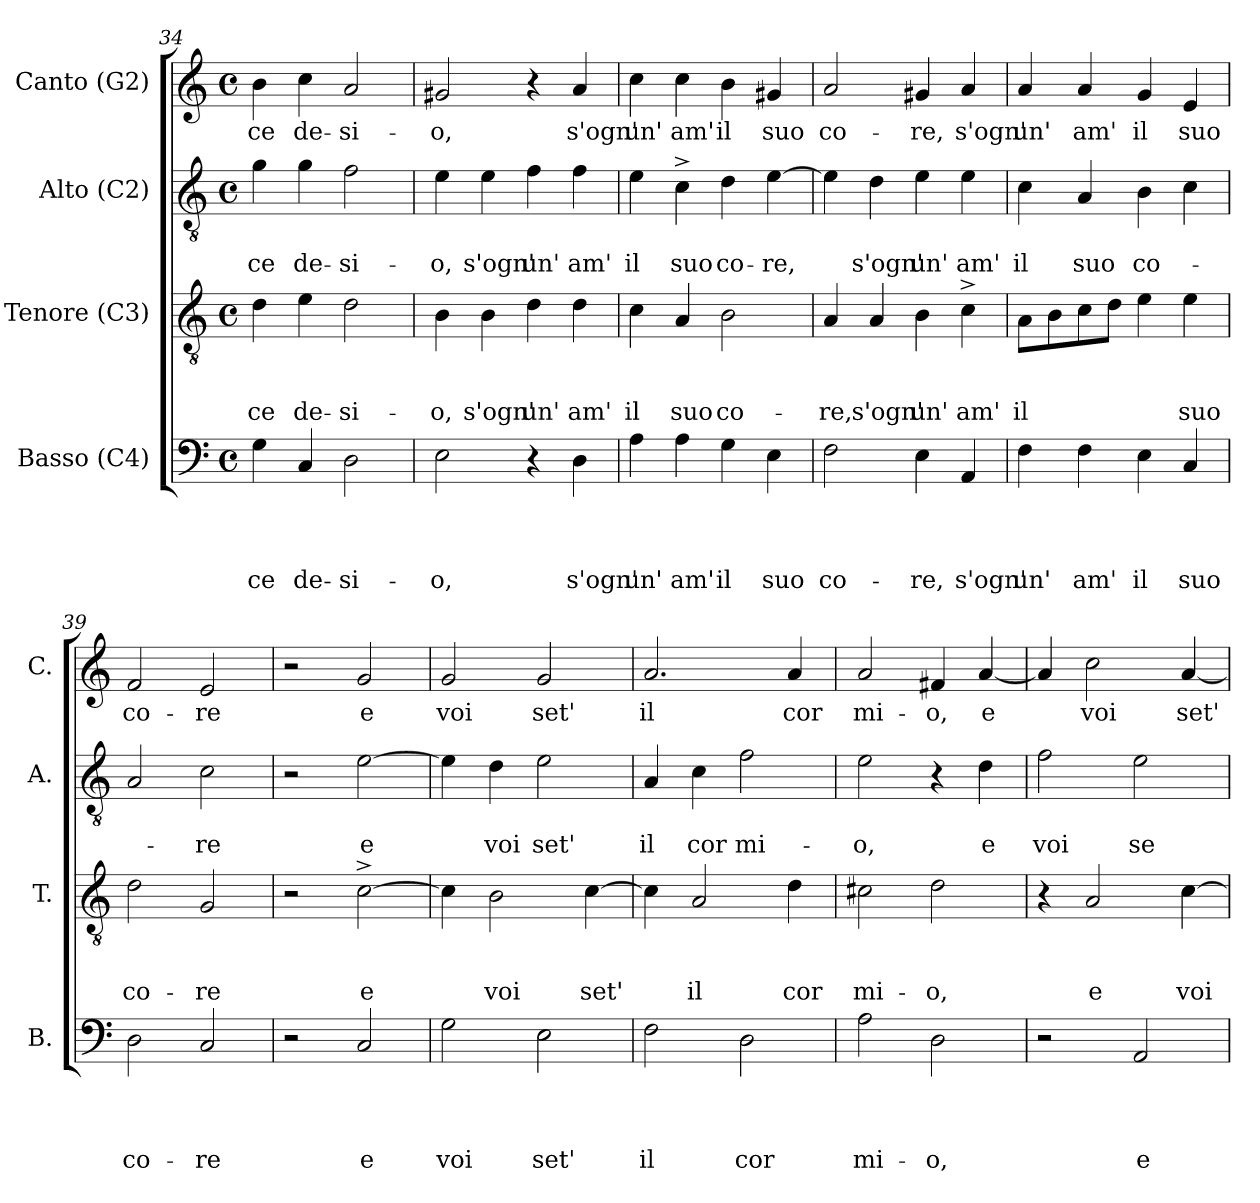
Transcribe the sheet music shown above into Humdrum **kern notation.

**kern	**text	**text	**text	**text	**kern	**text	**text	**text	**kern	**text	**text	**kern	**text
*part4	*part4	*part4	*part4	*part4	*part3	*part3	*part3	*part3	*part2	*part2	*part2	*part1	*part1
*staff4	*staff4	*staff4	*staff4	*staff4	*staff3	*staff3	*staff3	*staff3	*staff2	*staff2	*staff2	*staff1	*staff1
*I"Basso (C4)	*	*	*	*	*I"Tenore (C3)	*	*	*	*I"Alto (C2)	*	*	*I"Canto (G2)	*
*I'B.	*	*	*	*	*I'T.	*	*	*	*I'A.	*	*	*I'C.	*
*clefF4	*	*	*	*	*clefGv2	*	*	*	*clefGv2	*	*	*clefG2	*
*k[]	*	*	*	*	*k[]	*	*	*	*k[]	*	*	*k[]	*
*C:	*	*	*	*	*C:	*	*	*	*C:	*	*	*C:	*
*M4/4	*	*	*	*	*M4/4	*	*	*	*M4/4	*	*	*M4/4	*
*met(c)	*	*	*	*	*met(c)	*	*	*	*met(c)	*	*	*met(c)	*
=34	=34	=34	=34	=34	=34	=34	=34	=34	=34	=34	=34	=34	=34
!	!	!	!	!LO:LY:b	!	!	!	!LO:LY:b	!	!	!LO:LY:b	!	!LO:LY:b
4G\	.	.	.	-ce	4d\	.	.	-ce	4g\	.	-ce	4b\	-ce
!	!	!	!	!LO:LY:b	!	!	!	!LO:LY:b	!	!	!LO:LY:b	!	!LO:LY:b
4C/	.	.	.	de-	4e\	.	.	de-	4g\	.	de-	4cc\	de-
!	!	!	!	!LO:LY:b	!	!	!	!LO:LY:b	!	!	!LO:LY:b	!	!LO:LY:b
2D\	.	.	.	-si-	2d\	.	.	-si-	2f\	.	-si-	2a/	-si-
=35	=35	=35	=35	=35	=35	=35	=35	=35	=35	=35	=35	=35	=35
!	!	!	!	!LO:LY:b	!	!	!	!LO:LY:b	!	!	!LO:LY:b	!	!LO:LY:b
2E\	.	.	.	-o,	4B\	.	.	-o,	4e\	.	-o,	2g#X/	-o,
!	!	!	!	!	!	!	!	!LO:LY:b	!	!	!LO:LY:b	!	!
.	.	.	.	.	4B\	.	.	s'ogn'	4e\	.	s'ogn'	.	.
!	!	!	!	!	!	!	!	!LO:LY:b	!	!	!LO:LY:b	!	!
4r	.	.	.	.	4d\	.	.	un'	4f\	.	un'	4r	.
!	!	!	!	!LO:LY:b	!	!	!	!LO:LY:b	!	!	!LO:LY:b	!	!LO:LY:b
4D\	.	.	.	s'ogn'	4d\	.	.	am'	4f\	.	am'	4a/	s'ogn'
=36	=36	=36	=36	=36	=36	=36	=36	=36	=36	=36	=36	=36	=36
!	!	!	!	!LO:LY:b	!	!	!	!LO:LY:b	!	!	!LO:LY:b	!	!LO:LY:b
4A\	.	.	.	un'	4c\	.	.	il	4e\	.	il	4cc\	un'
!	!	!	!	!LO:LY:b	!	!	!	!LO:LY:b	!	!	!LO:LY:b	!	!LO:LY:b
4A\	.	.	.	am'	4A/	.	.	suo	4c^>\	.	suo	4cc\	am'
!	!	!	!	!LO:LY:b	!	!	!	!LO:LY:b	!	!	!LO:LY:b	!	!LO:LY:b
4G\	.	.	.	il	2B\	.	.	co-	4d\	.	co-	4b\	il
!	!	!	!	!LO:LY:b	!	!	!	!	!	!	!LO:LY:b	!	!LO:LY:b
4E\	.	.	.	suo	.	.	.	.	[<4e\	.	-re,	4g#X/	suo
!!LO:LB:g=z
=37	=37	=37	=37	=37	=37	=37	=37	=37	=37	=37	=37	=37	=37
!	!	!	!	!LO:LY:b	!	!	!	!LO:LY:b	!	!	!	!	!LO:LY:b
2F\	.	.	.	co-	4A/	.	.	-re,	4e\]	.	.	2a/	co-
!	!	!	!	!	!	!	!	!LO:LY:b	!	!	!LO:LY:b	!	!
.	.	.	.	.	4A/	.	.	s'ogn'	4d\	.	s'ogn'	.	.
!	!	!	!	!LO:LY:b	!	!	!	!LO:LY:b	!	!	!LO:LY:b	!	!LO:LY:b
4E\	.	.	.	-re,	4B\	.	.	un'	4e\	.	un'	4g#X/	-re,
!	!	!	!	!LO:LY:b	!	!	!	!LO:LY:b	!	!	!LO:LY:b	!	!LO:LY:b
4AA/	.	.	.	s'ogn'	4c^>\	.	.	am'	4e\	.	am'	4a/	s'ogn'
=38	=38	=38	=38	=38	=38	=38	=38	=38	=38	=38	=38	=38	=38
!	!	!	!	!LO:LY:b	!	!	!	!LO:LY:b	!	!	!LO:LY:b	!	!LO:LY:b
4F\	.	.	.	un'	8A\L	.	.	il	4c\	.	il	4a/	un'
.	.	.	.	.	8B\	.	.	.	.	.	.	.	.
!	!	!	!	!LO:LY:b	!	!	!	!	!	!	!LO:LY:b	!	!LO:LY:b
4F\	.	.	.	am'	8c\	.	.	.	4A/	.	suo	4a/	am'
.	.	.	.	.	8d\J	.	.	.	.	.	.	.	.
!	!	!	!	!LO:LY:b	!	!	!	!	!	!	!LO:LY:b	!	!LO:LY:b
4E\	.	.	.	il	4e\	.	.	.	4B\	.	co-	4g/	il
!	!	!	!	!LO:LY:b	!	!	!	!LO:LY:b	!	!	!	!	!LO:LY:b
4C/	.	.	.	suo	4e\	.	.	suo	4c\	.	.	4e/	suo
=39	=39	=39	=39	=39	=39	=39	=39	=39	=39	=39	=39	=39	=39
!	!	!	!	!LO:LY:b	!	!	!	!LO:LY:b	!	!	!	!	!LO:LY:b
2D\	.	.	.	co-	2d\	.	.	co-	2A/	.	.	2f/	co-
!	!	!	!	!LO:LY:b	!	!	!	!LO:LY:b	!	!	!LO:LY:b	!	!LO:LY:b
2C/	.	.	.	-re	2G/	.	.	-re	2c\	.	-re	2e/	-re
=40	=40	=40	=40	=40	=40	=40	=40	=40	=40	=40	=40	=40	=40
2r	.	.	.	.	2r	.	.	.	2r	.	.	2r	.
!	!	!	!	!LO:LY:b	!	!	!	!LO:LY:b:rj	!	!	!LO:LY:b:rj	!	!LO:LY:b
2C/	.	.	.	e	[>2c^>\	.	.	e	[>2e\	.	e	2g/	e
=41	=41	=41	=41	=41	=41	=41	=41	=41	=41	=41	=41	=41	=41
!	!	!	!	!LO:LY:b	!	!	!	!	!	!	!	!	!LO:LY:b
2G\	.	.	.	voi	4c\]	.	.	.	4e\]	.	.	2g/	voi
!	!	!	!	!	!	!	!	!LO:LY:b	!	!	!LO:LY:b	!	!
.	.	.	.	.	2B\	.	.	voi	4d\	.	voi	.	.
!	!	!	!	!LO:LY:b	!	!	!	!	!	!	!LO:LY:b	!	!LO:LY:b
2E\	.	.	.	set'	.	.	.	.	2e\	.	set'	2g/	set'
!	!	!	!	!	!	!	!	!LO:LY:b	!	!	!	!	!
.	.	.	.	.	[>4c\	.	.	set'	.	.	.	.	.
=42	=42	=42	=42	=42	=42	=42	=42	=42	=42	=42	=42	=42	=42
!	!	!	!	!LO:LY:b	!	!	!	!	!	!	!LO:LY:b	!	!LO:LY:b
2F\	.	.	.	il	4c\]	.	.	.	4A/	.	il	2.a/	il
!	!	!	!	!	!	!	!	!LO:LY:b	!	!	!LO:LY:b	!	!
.	.	.	.	.	2A/	.	.	il	4c\	.	cor	.	.
!	!	!	!	!LO:LY:b	!	!	!	!	!	!	!LO:LY:b	!	!
2D\	.	.	.	cor	.	.	.	.	2f\	.	mi-	.	.
!	!	!	!	!	!	!	!	!LO:LY:b	!	!	!	!	!LO:LY:b
.	.	.	.	.	4d\	.	.	cor	.	.	.	4a/	cor
=43	=43	=43	=43	=43	=43	=43	=43	=43	=43	=43	=43	=43	=43
!	!	!	!	!LO:LY:b	!	!	!	!LO:LY:b	!	!	!LO:LY:b	!	!LO:LY:b
2A\	.	.	.	mi-	2c#X\	.	.	mi-	2e\	.	-o,	2a/	mi-
!	!	!	!	!LO:LY:b	!	!	!	!LO:LY:b	!	!	!	!	!LO:LY:b
2D\	.	.	.	-o,	2d\	.	.	-o,	4r	.	.	4f#X/	-o,
!	!	!	!	!	!	!	!	!	!	!	!LO:LY:b	!	!LO:LY:b
.	.	.	.	.	.	.	.	.	4d\	.	e	[<4a/	e
!!LO:LB:g=z
=44	=44	=44	=44	=44	=44	=44	=44	=44	=44	=44	=44	=44	=44
!	!	!	!	!	!	!	!	!	!	!	!LO:LY:b	!	!
2r	.	.	.	.	4r	.	.	.	2f\	.	voi	4a/]	.
!	!	!	!	!	!	!	!	!LO:LY:b	!	!	!	!	!LO:LY:b
.	.	.	.	.	2A/	.	.	e	.	.	.	2cc\	voi
!	!	!	!	!LO:LY:b	!	!	!	!	!	!	!LO:LY:b	!	!
2AA/	.	.	.	e	.	.	.	.	2e\	.	se-	.	.
!	!	!	!	!	!	!	!	!LO:LY:b	!	!	!	!	!LO:LY:b
.	.	.	.	.	[>4c\	.	.	voi	.	.	.	[<4a/	set'
=	=	=	=	=	=	=	=	=	=	=	=	=	=
*-	*-	*-	*-	*-	*-	*-	*-	*-	*-	*-	*-	*-	*-
